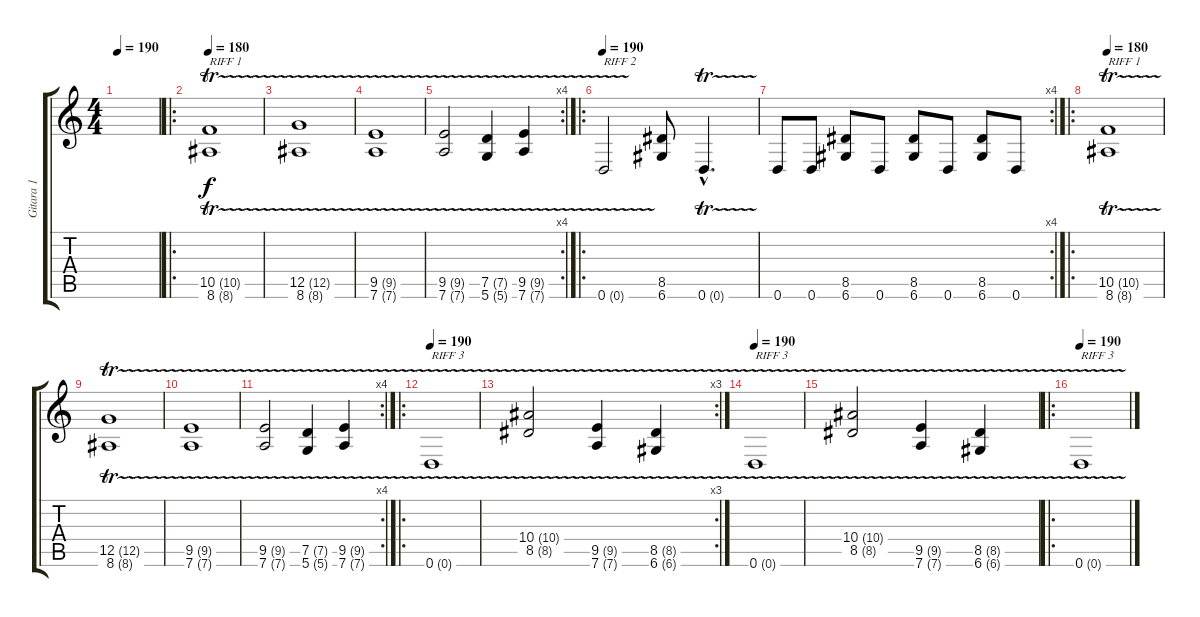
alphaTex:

\track ("Gitara 1" "Gitara 1") {instrument distortionguitar}
\staff {score tabs}
\tuning (D4 A3 F3 C3 G2 D2) {hide}
\ts (4 4)
\tempo 190
\clef g2
\ks c
|
\ro
\tempo 180
(10.5{tr (10 16)} 8.6{tr (8 16)}).1{txt "RIFF 1"} |
(12.5{tr (12 16)} 8.6{tr (8 16)}).1 |
(9.5{tr (9 16)} 7.6{tr (7 16)}).1 |
\rc 4
(9.5{tr (9 16)} 7.6{tr (7 16)}).2 (7.5{tr (7 16)} 5.6{tr (5 16)}).4 (9.5{tr (9 16)} 7.6{tr (7 16)}).4 |
\ro
\tempo 190
0.6{tr (0 16)}.2{txt "RIFF 2"} (8.5 6.6).8 0.6{tr (0 16) hac}.4{d} |
\rc 4
0.6.8 0.6.8 (8.5 6.6).8 0.6.8 (8.5 6.6).8 0.6.8 (8.5 6.6).8 0.6.8 |
\ro
\tempo 180
(10.5{tr (10 16)} 8.6{tr (8 16)}).1{txt "RIFF 1"} |
(12.5{tr (12 16)} 8.6{tr (8 16)}).1 |
(9.5{tr (9 16)} 7.6{tr (7 16)}).1 |
\rc 4
(9.5{tr (9 16)} 7.6{tr (7 16)}).2 (7.5{tr (7 16)} 5.6{tr (5 16)}).4 (9.5{tr (9 16)} 7.6{tr (7 16)}).4 |
\ro
\tempo 190
0.6{tr (0 16)}.1{txt "RIFF 3"} |
\rc 3
(10.4{tr (10 16)} 8.5{tr (8 16)}).2 (9.5{tr (9 16)} 7.6{tr (7 16)}).4 (8.5{tr (8 16)} 6.6{tr (6 16)}).4 |
\tempo 190
0.6{tr (0 16)}.1{txt "RIFF 3"} |
(10.4{tr (10 16)} 8.5{tr (8 16)}).2 (9.5{tr (9 16)} 7.6{tr (7 16)}).4 (8.5{tr (8 16)} 6.6{tr (6 16)}).4 |
\ro
\tempo 190
0.6{tr (0 16)}.1{txt "RIFF 3"}
